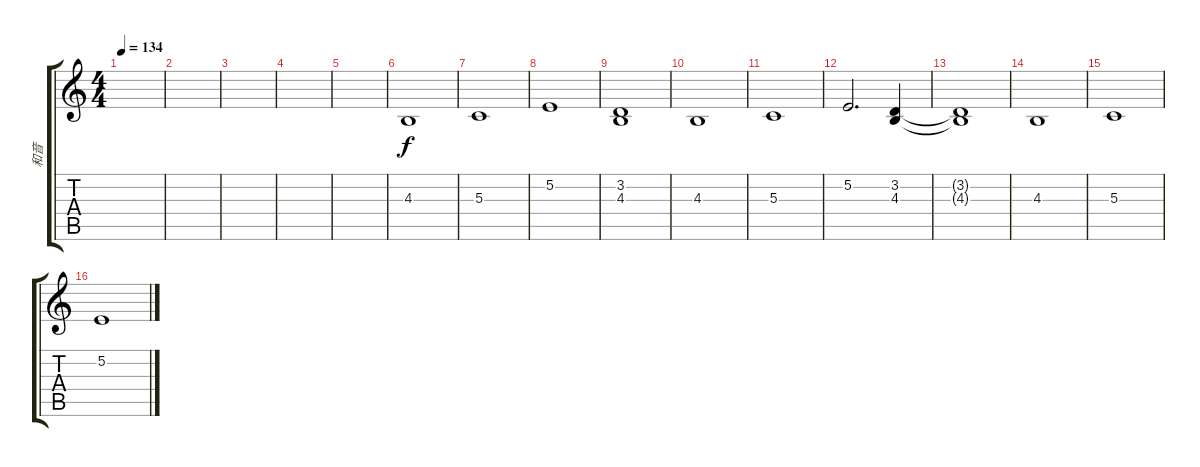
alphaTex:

\track ("和音" "和音") {instrument voiceoohs}
\staff {score tabs}
\tuning (E4 B3 G3 D3 A2 E2) {hide}
\ts (4 4)
\tempo 134
\clef g2
\ks c
|
|
|
|
|
4.3.1 |
5.3.1 |
5.2.1 |
(3.2 4.3).1 |
4.3.1 |
5.3.1 |
5.2.2{d} (3.2 4.3).4 |
(3.2{t} 4.3{t}).1 |
4.3.1 |
5.3.1 |
5.2.1
